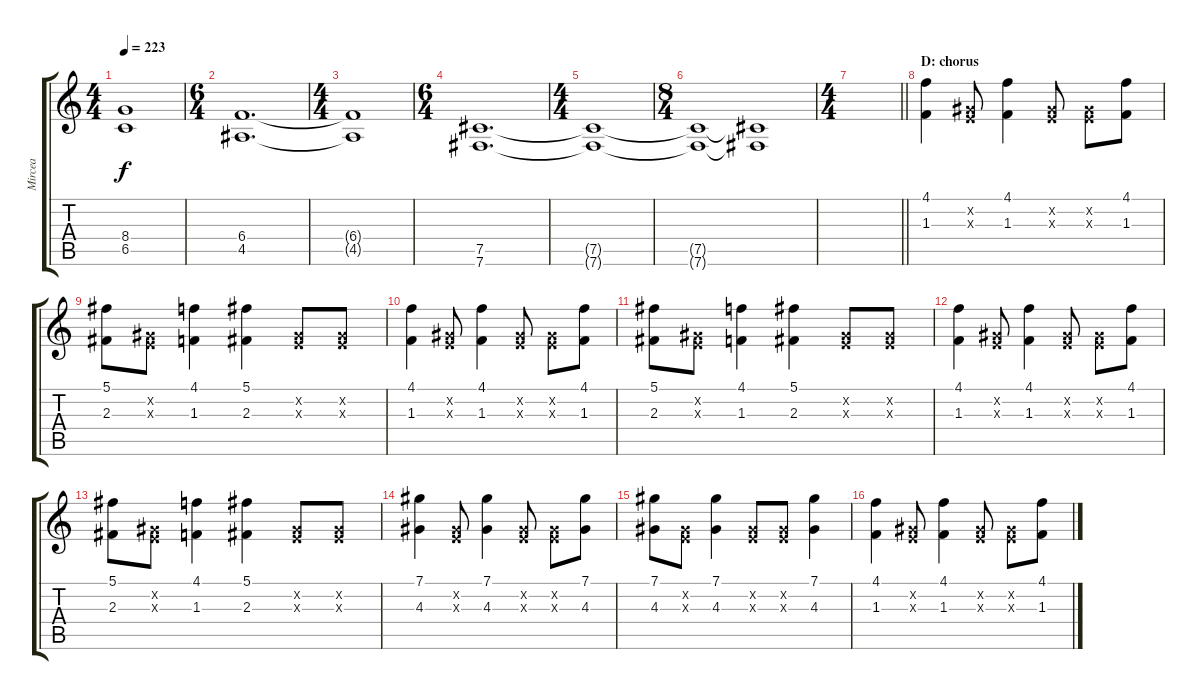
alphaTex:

\track ("Mircea" "Mircea") {instrument distortionguitar}
\staff {score tabs}
\tuning (Db4 Ab3 E3 B2 Gb2 B1) {hide}
\ts (4 4)
\tempo 223
\clef g2
\ks c
(8.4{t} 6.5{t}).1{dy f} |
\ts (6 4)
(6.4 4.5).1{d} |
\ts (4 4)
(6.4{t} 4.5{t}).1 |
\ts (6 4)
(7.5 7.6).1{d} |
\ts (4 4)
(7.5{t} 7.6{t}).1 |
\ts (8 4)
(7.5{t} 7.6{t}).1 (7.5{t} 7.6{t}).1 |
\ts (4 4)
\barLineRight lightlight
|
\section ("" "D: chorus")
(4.1 1.3).4{balance 8} (0.2{x} 0.3{x}).8 (4.1 1.3).4 (0.2{x} 0.3{x}).8 (0.2{x} 0.3{x}).8 (4.1 1.3).8 |
(5.1 2.3).8 (0.2{x} 0.3{x}).8 (4.1 1.3).4 (5.1 2.3).4 (0.2{x} 0.3{x}).8 (0.2{x} 0.3{x}).8 |
(4.1 1.3).4 (0.2{x} 0.3{x}).8 (4.1 1.3).4 (0.2{x} 0.3{x}).8 (0.2{x} 0.3{x}).8 (4.1 1.3).8 |
(5.1 2.3).8 (0.2{x} 0.3{x}).8 (4.1 1.3).4 (5.1 2.3).4 (0.2{x} 0.3{x}).8 (0.2{x} 0.3{x}).8 |
(4.1 1.3).4 (0.2{x} 0.3{x}).8 (4.1 1.3).4 (0.2{x} 0.3{x}).8 (0.2{x} 0.3{x}).8 (4.1 1.3).8 |
(5.1 2.3).8 (0.2{x} 0.3{x}).8 (4.1 1.3).4 (5.1 2.3).4 (0.2{x} 0.3{x}).8 (0.2{x} 0.3{x}).8 |
(7.1 4.3).4 (0.2{x} 0.3{x}).8 (7.1 4.3).4 (0.2{x} 0.3{x}).8 (0.2{x} 0.3{x}).8 (7.1 4.3).8 |
(7.1 4.3).8 (0.2{x} 0.3{x}).8 (7.1 4.3).4 (0.2{x} 0.3{x}).8 (0.2{x} 0.3{x}).8 (7.1 4.3).4 |
(4.1 1.3).4 (0.2{x} 0.3{x}).8 (4.1 1.3).4 (0.2{x} 0.3{x}).8 (0.2{x} 0.3{x}).8 (4.1 1.3).8
